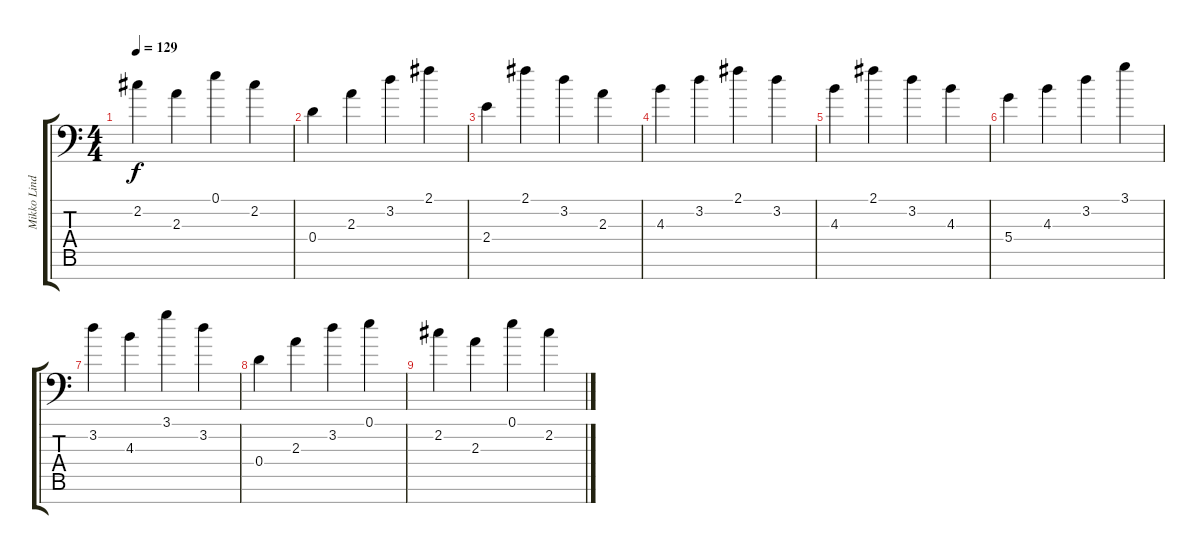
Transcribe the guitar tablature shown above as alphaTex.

\track ("Mikko Lindström" "Mikko Lind") {instrument acousticguitarsteel}
\staff {score tabs}
\tuning (E4 B3 G3 D3 A2 E2 C-1) {hide}
\ts (4 4)
\tempo 129
\clef f4
\ks c
2.2.4{dy f} 2.3.4 0.1.4 2.2.4 |
0.4.4 2.3.4 3.2.4 2.1.4 |
2.4.4 2.1.4 3.2.4 2.3.4 |
4.3.4 3.2.4 2.1.4 3.2.4 |
4.3.4 2.1.4 3.2.4 4.3.4 |
5.4.4 4.3.4 3.2.4 3.1.4 |
3.2.4 4.3.4 3.1.4 3.2.4 |
0.4.4 2.3.4 3.2.4 0.1.4 |
2.2.4 2.3.4 0.1.4 2.2.4
